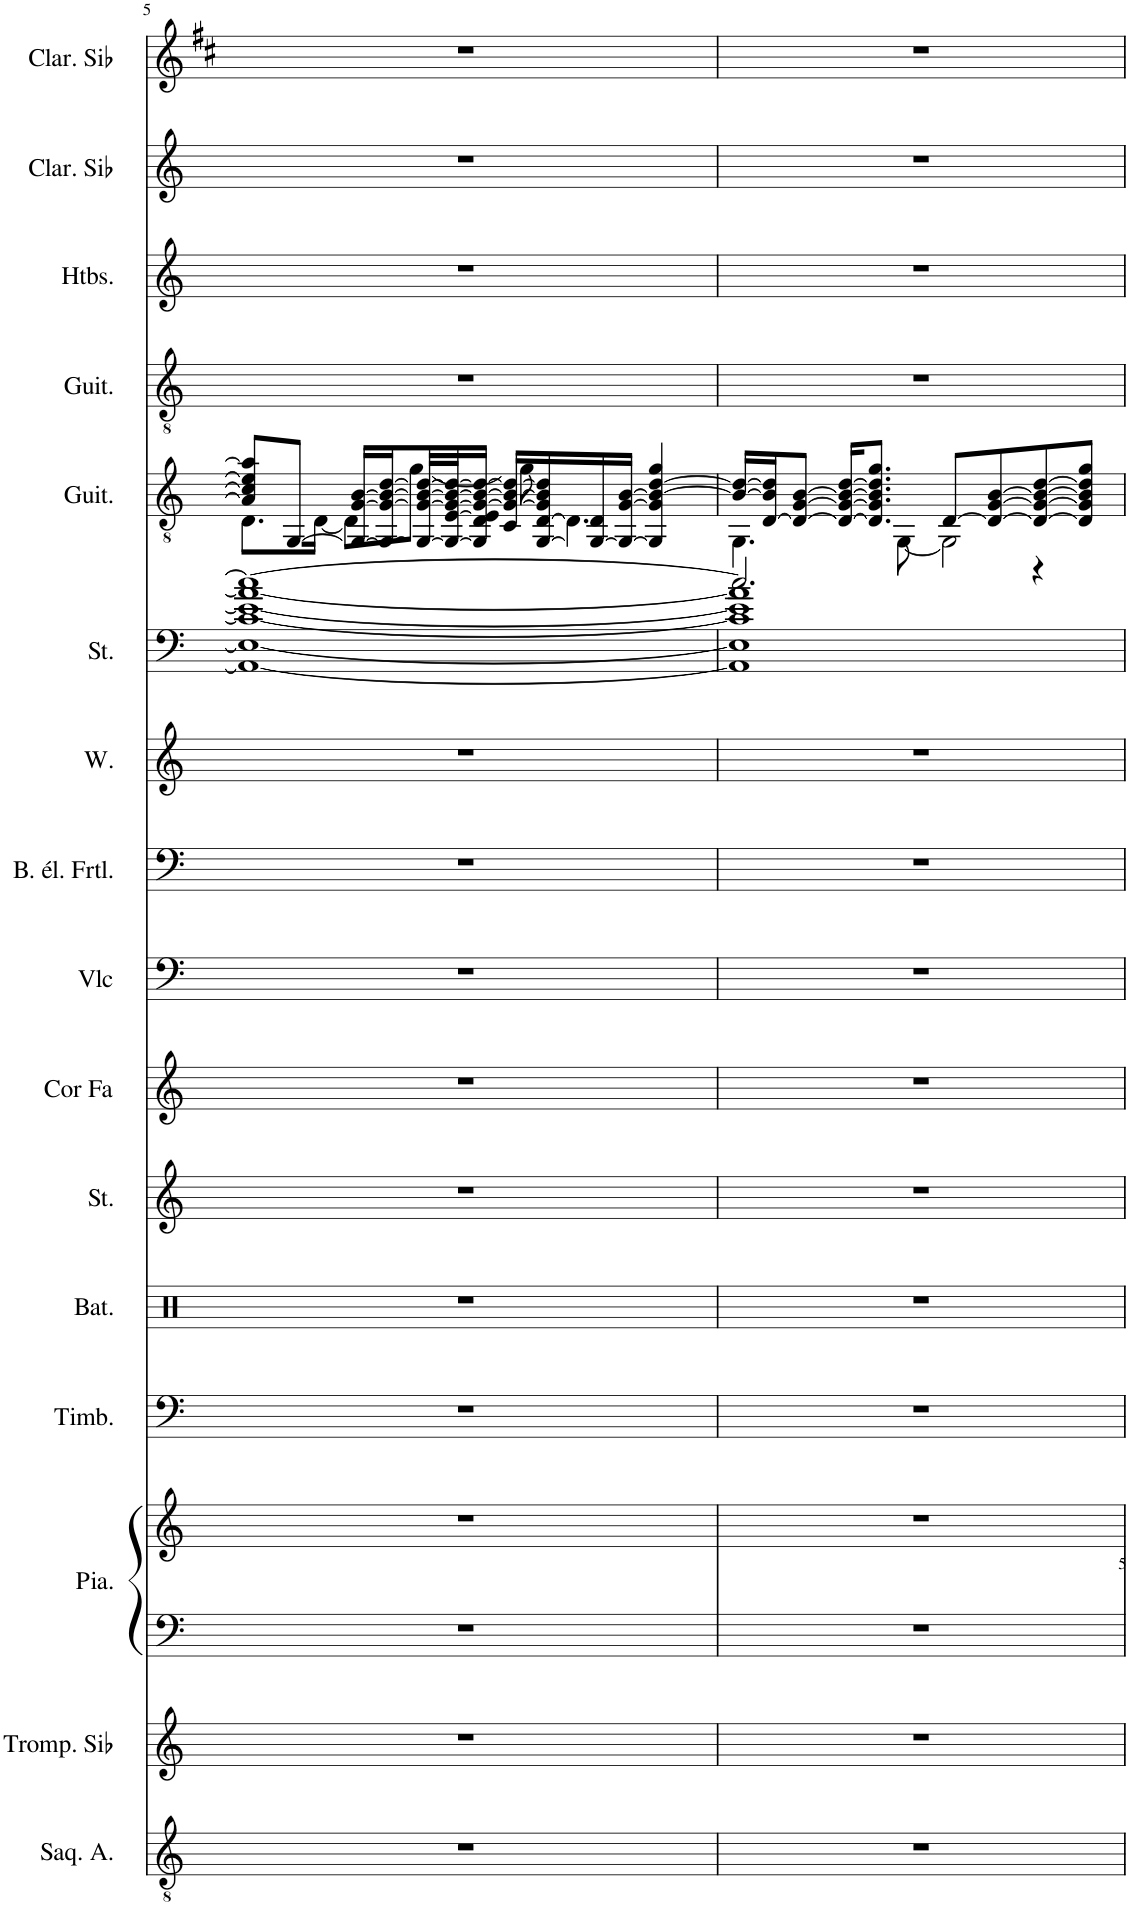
**kern	**kern	**kern	**kern	**kern	**kern	**kern	**kern	**kern	**kern	**kern	**kern	**kern	**kern	**kern	**kern	**kern
*part16	*part15	*part14	*part14	*part13	*part12	*part11	*part10	*part9	*part8	*part7	*part6	*part5	*part4	*part3	*part2	*part1
*staff17	*staff16	*staff15	*staff14	*staff13	*staff12	*staff11	*staff10	*staff9	*staff8	*staff7	*staff6	*staff5	*staff4	*staff3	*staff2	*staff1
*I"Saqueboute Alto, Trombone	*I"Trompette en Sib, Trumpet	*I"Piano, Acoustic Grand Piano	*	*I"Timbales, Timpani Ensemble	*I"Batterie	*I"Cordes, String Ensemble 2	*I"Cor en Fa, French Horn	*I"Violoncelle, Cello	*I"Basse électrique fretless, Fretless Bass	*I"Femmes, Choir Aahs	*I"Cordes, String Ensemble 2	*I"Guitare classique, Acoustic Guitar (nylon)	*I"Guitare classique, Acoustic Guitar (nylon)	*I"Hautbois, Oboe	*I"Clarinette en Sib, Clarinet Pipe	*I"Clarinette en Sib
*I'Saq. A.	*I'Tromp. Sib	*I'Pia.	*	*I'Timb.	*I'Bat.	*I'St.	*I'Cor Fa	*I'Vlc	*I'B. él. Frtl.	*	*I'St.	*I'Guit.	*I'Guit.	*I'Htbs.	*I'Clar. Sib	*I'Clar. Sib
!!LO:PB:g=z
*clefGv2	*clefG2	*clefF4	*clefG2	*clefF4	*clefX	*clefG2	*clefG2	*clefF4	*clefF4	*clefG2	*clefF4	*clefGv2	*clefGv2	*clefG2	*clefG2	*clefG2
*	*Trd1c2	*	*	*	*	*	*Trd4c7	*	*Trd7c12	*	*	*	*	*	*Trd1c2	*Trd1c2
*k[]	*k[]	*k[]	*k[]	*k[]	*k[]	*k[]	*k[]	*k[]	*k[]	*k[]	*k[]	*k[]	*k[]	*k[]	*k[]	*k[f#c#]
*M4/4	*M4/4	*M4/4	*M4/4	*M4/4	*M4/4	*M4/4	*M4/4	*M4/4	*M4/4	*M4/4	*M4/4	*M4/4	*M4/4	*M4/4	*M4/4	*M4/4
=5	=5	=5	=5	=5	=5	=5	=5	=5	=5	=5	=5	=5	=5	=5	=5	=5
*	*	*	*	*	*	*	*	*	*	*	*^	*^	*	*	*	*
1r	1r	1r	1r	1r	1r	1r	1r	1r	1r	1r	1cc_	1AA_ 1E_ 1c_ 1e_ 1a_	8A/] 8c/] 8e/] 8a/]L	8.D\L	1r	1r	1r	1r
.	.	.	.	.	.	.	.	.	.	.	.	.	[8GG/J	.	.	.	.	.
.	.	.	.	.	.	.	.	.	.	.	.	.	.	[16D\Jk	.	.	.	.
.	.	.	.	.	.	.	.	.	.	.	.	.	16GG/_ [16G/ [16B/LL	8D\L]	.	.	.	.
.	.	.	.	.	.	.	.	.	.	.	.	.	16GG/_ 16G/_ 16B/_ [16d/	.	.	.	.	.
.	.	.	.	.	.	.	.	.	.	.	.	.	32GG/_ 32G/_ 32B/_ 32d/_L	[8g\J	.	.	.	.
.	.	.	.	.	.	.	.	.	.	.	.	.	32GG/_ [32E/ 32G/_ 32B/_ 32d/_J	.	.	.	.	.
.	.	.	.	.	.	.	.	.	.	.	.	.	16GG/] 16D/ 16E/] 16G/_ 16B/_ 16d/_JJ	.	.	.	.	.
.	.	.	.	.	.	.	.	.	.	.	.	.	16C/ 16G/_ 16B/_ 16d/_LL	8g\]	.	.	.	.
.	.	.	.	.	.	.	.	.	.	.	.	.	[16GG/ [16D/ 16G/] 16B/] 16d/]	.	.	.	.	.
.	.	.	.	.	.	.	.	.	.	.	.	.	16GG/_ 16D/]	4.D\	.	.	.	.
.	.	.	.	.	.	.	.	.	.	.	.	.	16GG/_ [16G/ [16B/JJ	.	.	.	.	.
.	.	.	.	.	.	.	.	.	.	.	.	.	4GG/] 4G/] 4B/_ [4d/ 4g/	.	.	.	.	.
=6	=6	=6	=6	=6	=6	=6	=6	=6	=6	=6	=6	=6	=6	=6	=6	=6	=6	=6
1r	1r	1r	1r	1r	1r	1r	1r	1r	1r	1r	2.cc/]	1AA] 1E] 1c] 1e] 1a]	16B/_ 16d/_LL	4.GG\	1r	1r	1r	1r
.	.	.	.	.	.	.	.	.	.	.	.	.	[16D/ 16B/] 16d/]J	.	.	.	.	.
.	.	.	.	.	.	.	.	.	.	.	.	.	8D/_ [8G/ [8B/J	.	.	.	.	.
.	.	.	.	.	.	.	.	.	.	.	.	.	16D/_ 16G/_ 16B/_ [16d/KL	.	.	.	.	.
.	.	.	.	.	.	.	.	.	.	.	.	.	8.D/] 8.G/] 8.B/] 8.d/] 8.g/J	.	.	.	.	.
.	.	.	.	.	.	.	.	.	.	.	.	.	.	[8GG\	.	.	.	.
.	.	.	.	.	.	.	.	.	.	.	.	.	[8D/L	2GG\]	.	.	.	.
.	.	.	.	.	.	.	.	.	.	.	.	.	8D/_ [8G/ [8B/	.	.	.	.	.
.	.	.	.	.	.	.	.	.	.	.	4r	.	8D/_ 8G/_ 8B/_ [8d/	.	.	.	.	.
.	.	.	.	.	.	.	.	.	.	.	.	.	8D/] 8G/] 8B/] 8d/] 8g/J	.	.	.	.	.
*	*	*	*	*	*	*	*	*	*	*	*v	*v	*	*	*	*	*	*
*	*	*	*	*	*	*	*	*	*	*	*	*v	*v	*	*	*	*
=	=	=	=	=	=	=	=	=	=	=	=	=	=	=	=	=
*-	*-	*-	*-	*-	*-	*-	*-	*-	*-	*-	*-	*-	*-	*-	*-	*-
